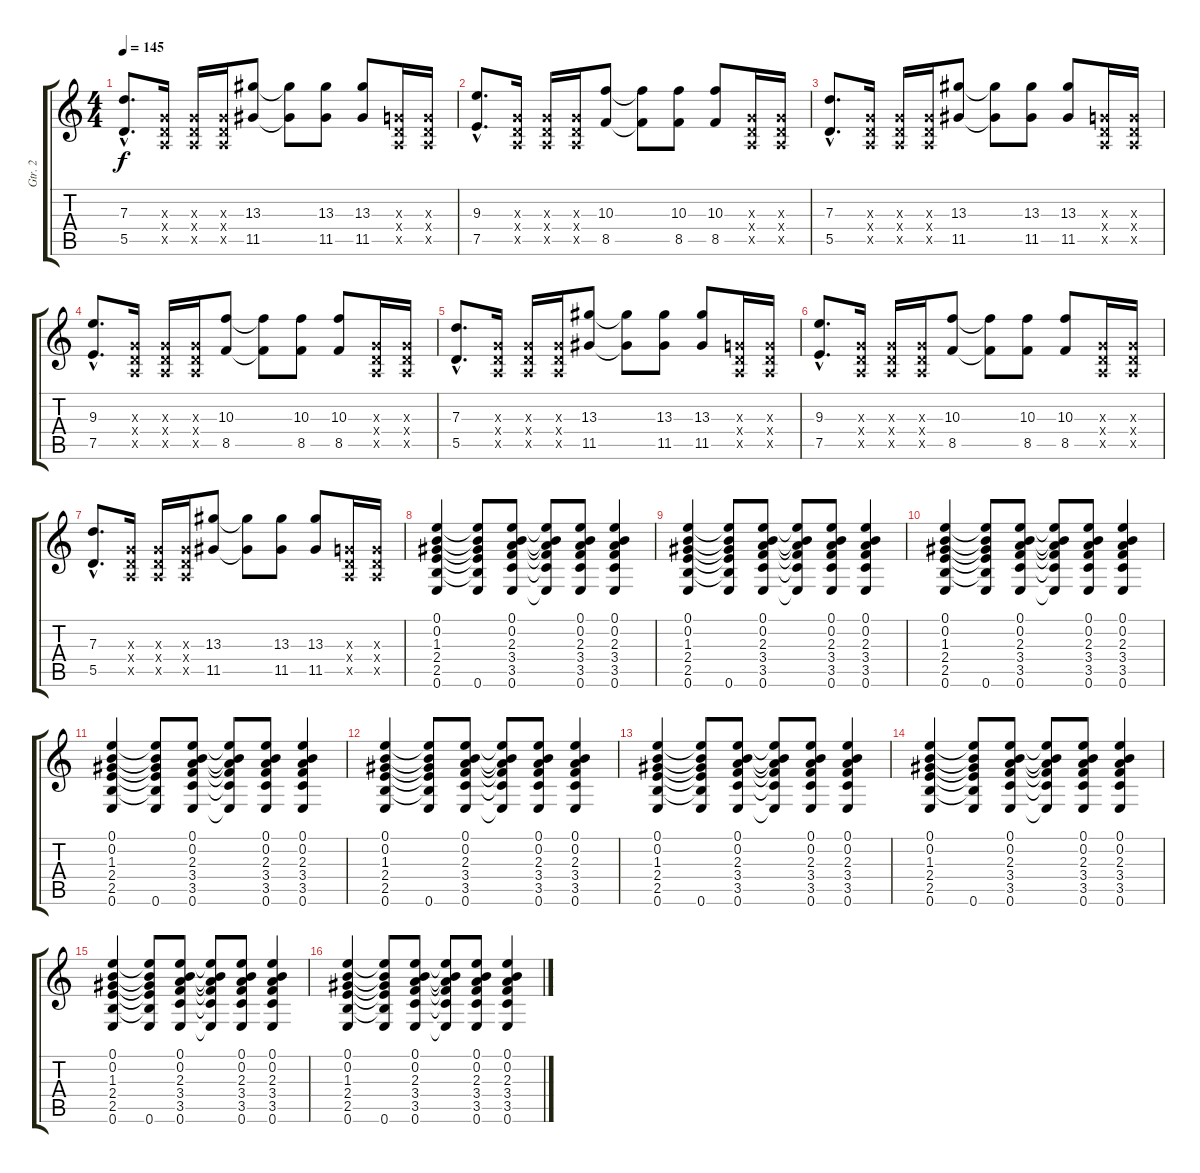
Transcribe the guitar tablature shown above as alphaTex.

\track ("Gtr. 2" "Gtr. 2") {instrument overdrivenguitar}
\staff {score tabs}
\tuning (E4 B3 G3 D3 A2 E2) {hide}
\ts (4 4)
\tempo 145
\clef g2
\ks c
(7.3{hac} 5.5{hac}).8{d dy f} (0.3{x} 0.4{x} 0.5{x}).16 (0.3{x} 0.4{x} 0.5{x}).16 (0.3{x} 0.4{x} 0.5{x}).16 (13.3 11.5).8 (13.3{t} 11.5{t}).8 (13.3 11.5).8 (13.3 11.5).8 (0.3{x} 0.4{x} 0.5{x}).16 (0.3{x} 0.4{x} 0.5{x}).16 |
(9.3{hac} 7.5{hac}).8{d} (0.3{x} 0.4{x} 0.5{x}).16 (0.3{x} 0.4{x} 0.5{x}).16 (0.3{x} 0.4{x} 0.5{x}).16 (10.3 8.5).8 (10.3{t} 8.5{t}).8 (10.3 8.5).8 (10.3 8.5).8 (0.3{x} 0.4{x} 0.5{x}).16 (0.3{x} 0.4{x} 0.5{x}).16 |
(7.3{hac} 5.5{hac}).8{d} (0.3{x} 0.4{x} 0.5{x}).16 (0.3{x} 0.4{x} 0.5{x}).16 (0.3{x} 0.4{x} 0.5{x}).16 (13.3 11.5).8 (13.3{t} 11.5{t}).8 (13.3 11.5).8 (13.3 11.5).8 (0.3{x} 0.4{x} 0.5{x}).16 (0.3{x} 0.4{x} 0.5{x}).16 |
(9.3{hac} 7.5{hac}).8{d} (0.3{x} 0.4{x} 0.5{x}).16 (0.3{x} 0.4{x} 0.5{x}).16 (0.3{x} 0.4{x} 0.5{x}).16 (10.3 8.5).8 (10.3{t} 8.5{t}).8 (10.3 8.5).8 (10.3 8.5).8 (0.3{x} 0.4{x} 0.5{x}).16 (0.3{x} 0.4{x} 0.5{x}).16 |
(7.3{hac} 5.5{hac}).8{d} (0.3{x} 0.4{x} 0.5{x}).16 (0.3{x} 0.4{x} 0.5{x}).16 (0.3{x} 0.4{x} 0.5{x}).16 (13.3 11.5).8 (13.3{t} 11.5{t}).8 (13.3 11.5).8 (13.3 11.5).8 (0.3{x} 0.4{x} 0.5{x}).16 (0.3{x} 0.4{x} 0.5{x}).16 |
(9.3{hac} 7.5{hac}).8{d} (0.3{x} 0.4{x} 0.5{x}).16 (0.3{x} 0.4{x} 0.5{x}).16 (0.3{x} 0.4{x} 0.5{x}).16 (10.3 8.5).8 (10.3{t} 8.5{t}).8 (10.3 8.5).8 (10.3 8.5).8 (0.3{x} 0.4{x} 0.5{x}).16 (0.3{x} 0.4{x} 0.5{x}).16 |
(7.3{hac} 5.5{hac}).8{d} (0.3{x} 0.4{x} 0.5{x}).16 (0.3{x} 0.4{x} 0.5{x}).16 (0.3{x} 0.4{x} 0.5{x}).16 (13.3 11.5).8 (13.3{t} 11.5{t}).8 (13.3 11.5).8 (13.3 11.5).8 (0.3{x} 0.4{x} 0.5{x}).16 (0.3{x} 0.4{x} 0.5{x}).16 |
(0.1 0.2 1.3 2.4 2.5 0.6).4 (0.1{t} 0.2{t} 1.3{t} 2.4{t} 2.5{t} 0.6).8 (0.1 0.2 2.3 3.4 3.5 0.6).8 (0.1{t} 0.2{t} 2.3{t} 3.4{t} 3.5{t} 0.6{t}).8 (0.1 0.2 2.3 3.4 3.5 0.6).8 (0.1 0.2 2.3 3.4 3.5 0.6).4 |
(0.1 0.2 1.3 2.4 2.5 0.6).4 (0.1{t} 0.2{t} 1.3{t} 2.4{t} 2.5{t} 0.6).8 (0.1 0.2 2.3 3.4 3.5 0.6).8 (0.1{t} 0.2{t} 2.3{t} 3.4{t} 3.5{t} 0.6{t}).8 (0.1 0.2 2.3 3.4 3.5 0.6).8 (0.1 0.2 2.3 3.4 3.5 0.6).4 |
(0.1 0.2 1.3 2.4 2.5 0.6).4 (0.1{t} 0.2{t} 1.3{t} 2.4{t} 2.5{t} 0.6).8 (0.1 0.2 2.3 3.4 3.5 0.6).8 (0.1{t} 0.2{t} 2.3{t} 3.4{t} 3.5{t} 0.6{t}).8 (0.1 0.2 2.3 3.4 3.5 0.6).8 (0.1 0.2 2.3 3.4 3.5 0.6).4 |
(0.1 0.2 1.3 2.4 2.5 0.6).4 (0.1{t} 0.2{t} 1.3{t} 2.4{t} 2.5{t} 0.6).8 (0.1 0.2 2.3 3.4 3.5 0.6).8 (0.1{t} 0.2{t} 2.3{t} 3.4{t} 3.5{t} 0.6{t}).8 (0.1 0.2 2.3 3.4 3.5 0.6).8 (0.1 0.2 2.3 3.4 3.5 0.6).4 |
(0.1 0.2 1.3 2.4 2.5 0.6).4 (0.1{t} 0.2{t} 1.3{t} 2.4{t} 2.5{t} 0.6).8 (0.1 0.2 2.3 3.4 3.5 0.6).8 (0.1{t} 0.2{t} 2.3{t} 3.4{t} 3.5{t} 0.6{t}).8 (0.1 0.2 2.3 3.4 3.5 0.6).8 (0.1 0.2 2.3 3.4 3.5 0.6).4 |
(0.1 0.2 1.3 2.4 2.5 0.6).4 (0.1{t} 0.2{t} 1.3{t} 2.4{t} 2.5{t} 0.6).8 (0.1 0.2 2.3 3.4 3.5 0.6).8 (0.1{t} 0.2{t} 2.3{t} 3.4{t} 3.5{t} 0.6{t}).8 (0.1 0.2 2.3 3.4 3.5 0.6).8 (0.1 0.2 2.3 3.4 3.5 0.6).4 |
(0.1 0.2 1.3 2.4 2.5 0.6).4 (0.1{t} 0.2{t} 1.3{t} 2.4{t} 2.5{t} 0.6).8 (0.1 0.2 2.3 3.4 3.5 0.6).8 (0.1{t} 0.2{t} 2.3{t} 3.4{t} 3.5{t} 0.6{t}).8 (0.1 0.2 2.3 3.4 3.5 0.6).8 (0.1 0.2 2.3 3.4 3.5 0.6).4 |
(0.1 0.2 1.3 2.4 2.5 0.6).4 (0.1{t} 0.2{t} 1.3{t} 2.4{t} 2.5{t} 0.6).8 (0.1 0.2 2.3 3.4 3.5 0.6).8 (0.1{t} 0.2{t} 2.3{t} 3.4{t} 3.5{t} 0.6{t}).8 (0.1 0.2 2.3 3.4 3.5 0.6).8 (0.1 0.2 2.3 3.4 3.5 0.6).4 |
(0.1 0.2 1.3 2.4 2.5 0.6).4 (0.1{t} 0.2{t} 1.3{t} 2.4{t} 2.5{t} 0.6).8 (0.1 0.2 2.3 3.4 3.5 0.6).8 (0.1{t} 0.2{t} 2.3{t} 3.4{t} 3.5{t} 0.6{t}).8 (0.1 0.2 2.3 3.4 3.5 0.6).8 (0.1 0.2 2.3 3.4 3.5 0.6).4
